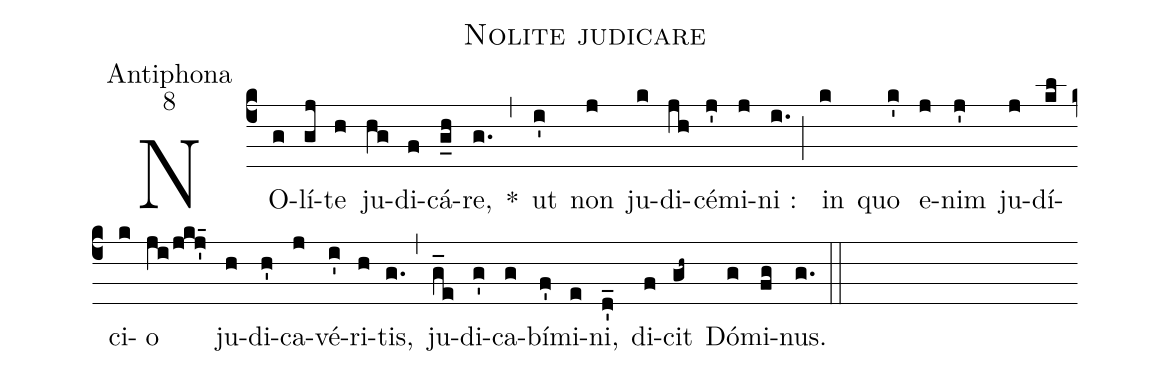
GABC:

name:Nolite judicare;
office-part:Antiphona;
mode:8;
%%
(c4) NO(g)lí(gj)te(h) ju(hg)di(f)cá(g_h)re,(g.) *(,) ut(i') non(j) ju(k)di(jh)cé(j')mi(j)ni :(i.) (;) in(k) quo(k') e(j)nim(j') ju(j)dí(kl)ci(k)o(ji/j!k!j'_5) ju(h)di(h')ca(j)vé(i')ri(h)tis,(g.) (,) ju(g_e)di(g')ca(g)bí(f')mi(e)ni,(d'_) di(f)cit(gh~) Dó(g)mi(fg)nus.(g.) (::)
